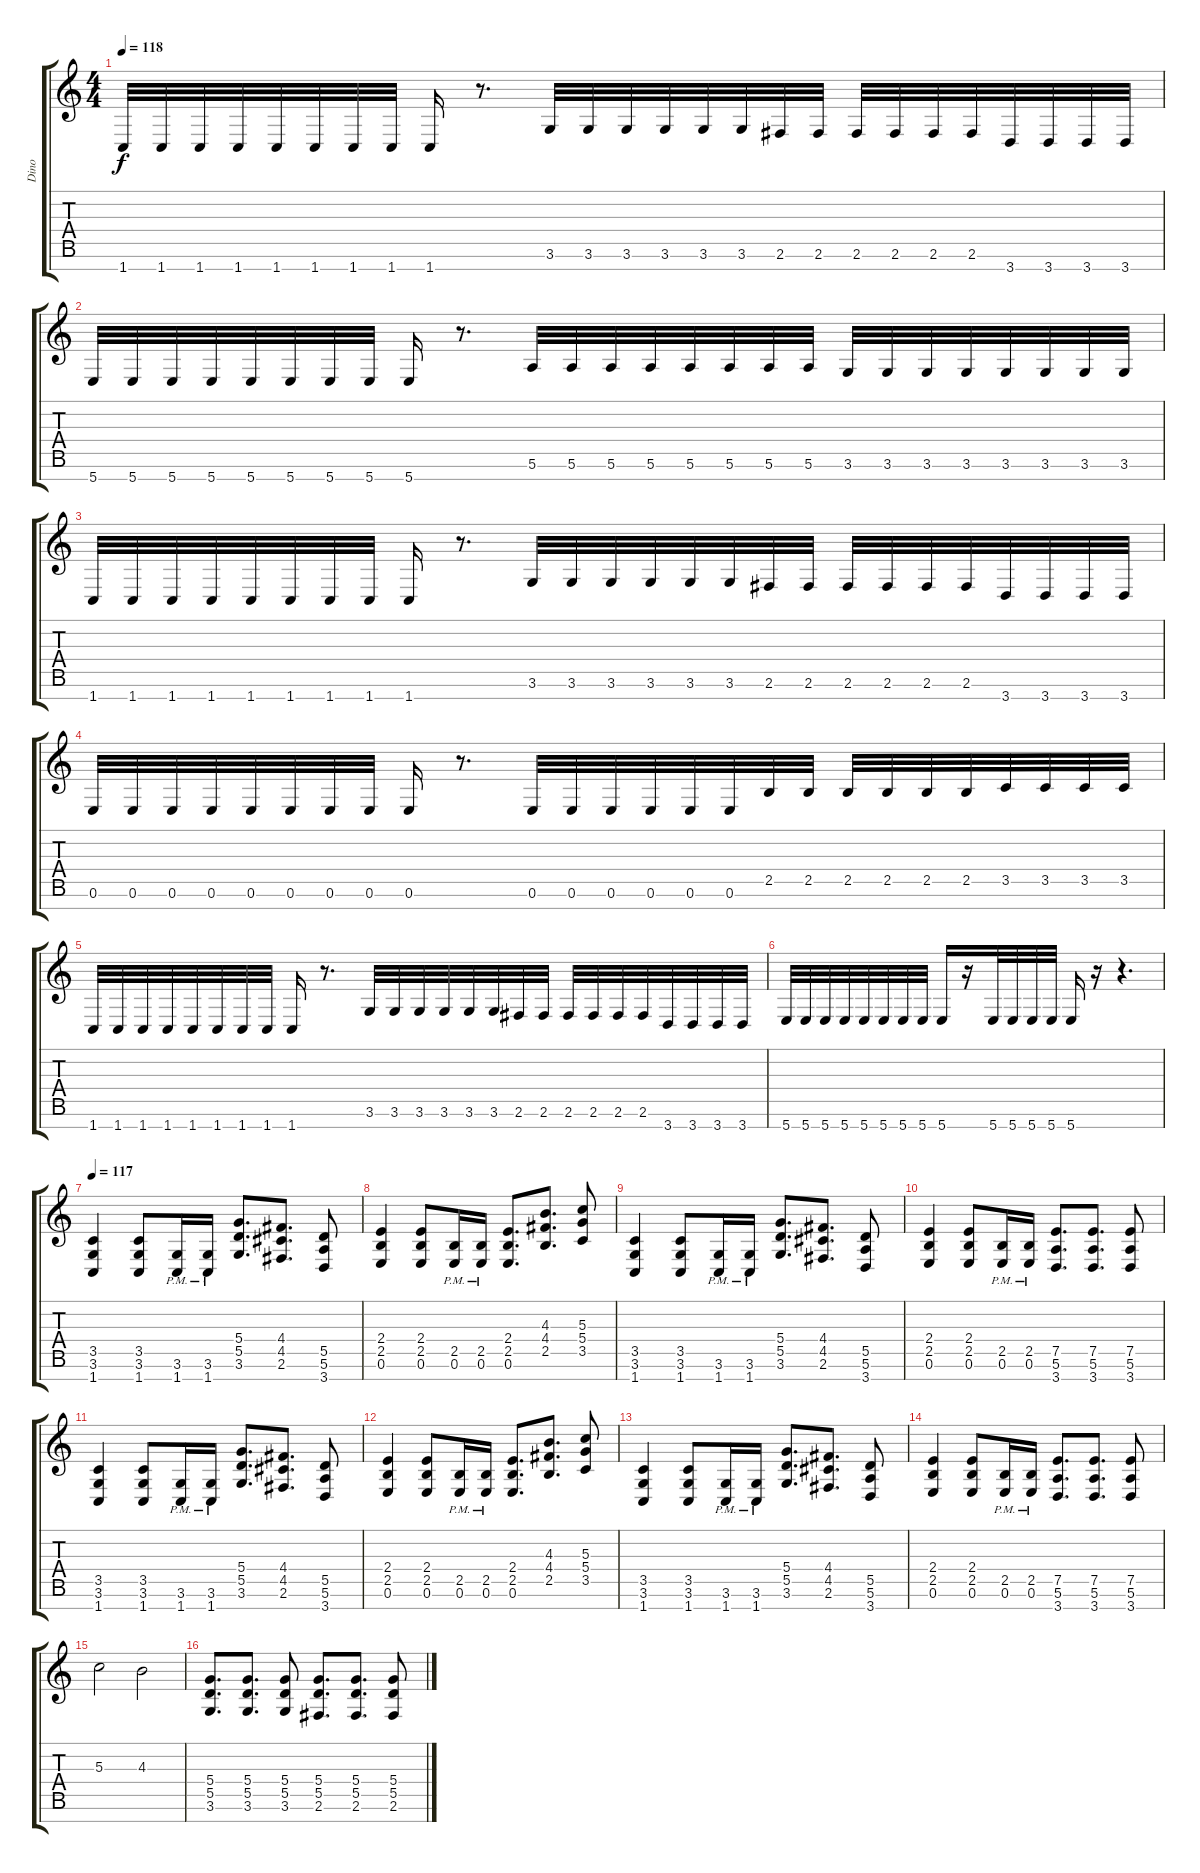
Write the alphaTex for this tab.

\track ("Dino" "Dino") {instrument distortionguitar}
\staff {score tabs}
\tuning (E4 B3 G3 D3 A2 E2 B1) {hide}
\ts (4 4)
\tempo 118
\clef g2
\ks c
1.7.32{dy f} 1.7.32 1.7.32 1.7.32 1.7.32 1.7.32 1.7.32 1.7.32 1.7.16 r.8{d} 3.6.32 3.6.32 3.6.32 3.6.32 3.6.32 3.6.32 2.6.32 2.6.32 2.6.32 2.6.32 2.6.32 2.6.32 3.7.32 3.7.32 3.7.32 3.7.32 |
5.7.32 5.7.32 5.7.32 5.7.32 5.7.32 5.7.32 5.7.32 5.7.32 5.7.16 r.8{d} 5.6.32 5.6.32 5.6.32 5.6.32 5.6.32 5.6.32 5.6.32 5.6.32 3.6.32 3.6.32 3.6.32 3.6.32 3.6.32 3.6.32 3.6.32 3.6.32 |
1.7.32 1.7.32 1.7.32 1.7.32 1.7.32 1.7.32 1.7.32 1.7.32 1.7.16 r.8{d} 3.6.32 3.6.32 3.6.32 3.6.32 3.6.32 3.6.32 2.6.32 2.6.32 2.6.32 2.6.32 2.6.32 2.6.32 3.7.32 3.7.32 3.7.32 3.7.32 |
0.6.32 0.6.32 0.6.32 0.6.32 0.6.32 0.6.32 0.6.32 0.6.32 0.6.16 r.8{d} 0.6.32 0.6.32 0.6.32 0.6.32 0.6.32 0.6.32 2.5.32 2.5.32 2.5.32 2.5.32 2.5.32 2.5.32 3.5.32 3.5.32 3.5.32 3.5.32 |
1.7.32 1.7.32 1.7.32 1.7.32 1.7.32 1.7.32 1.7.32 1.7.32 1.7.16 r.8{d} 3.6.32 3.6.32 3.6.32 3.6.32 3.6.32 3.6.32 2.6.32 2.6.32 2.6.32 2.6.32 2.6.32 2.6.32 3.7.32 3.7.32 3.7.32 3.7.32 |
5.7.32 5.7.32 5.7.32 5.7.32 5.7.32 5.7.32 5.7.32 5.7.32 5.7.16 r.16 5.7.32 5.7.32 5.7.32 5.7.32 5.7.16 r.16 r.4{d} |
\tempo 117
(3.5 3.6 1.7).4{balance 8} (3.5 3.6 1.7).8 (3.6{pm} 1.7{pm}).16 (3.6{pm} 1.7{pm}).16 (5.4 5.5 3.6).8{d} (4.4 4.5 2.6).8{d} (5.5 5.6 3.7).8 |
(2.4 2.5 0.6).4 (2.4 2.5 0.6).8 (2.5{pm} 0.6).16 (2.5{pm} 0.6).16 (2.4 2.5 0.6).8{d} (4.3 4.4 2.5).8{d} (5.3 5.4 3.5).8 |
(3.5 3.6 1.7).4 (3.5 3.6 1.7).8 (3.6{pm} 1.7{pm}).16 (3.6{pm} 1.7{pm}).16 (5.4 5.5 3.6).8{d} (4.4 4.5 2.6).8{d} (5.5 5.6 3.7).8 |
(2.4 2.5 0.6).4 (2.4 2.5 0.6).8 (2.5{pm} 0.6{pm}).16 (2.5{pm} 0.6{pm}).16 (7.5 5.6 3.7).8{d} (7.5 5.6 3.7).8{d} (7.5 5.6 3.7).8 |
(3.5 3.6 1.7).4 (3.5 3.6 1.7).8 (3.6{pm} 1.7{pm}).16 (3.6{pm} 1.7{pm}).16 (5.4 5.5 3.6).8{d} (4.4 4.5 2.6).8{d} (5.5 5.6 3.7).8 |
(2.4 2.5 0.6).4 (2.4 2.5 0.6).8 (2.5{pm} 0.6{pm}).16 (2.5{pm} 0.6{pm}).16 (2.4 2.5 0.6).8{d} (4.3 4.4 2.5).8{d} (5.3 5.4 3.5).8 |
(3.5 3.6 1.7).4 (3.5 3.6 1.7).8 (3.6{pm} 1.7{pm}).16 (3.6{pm} 1.7{pm}).16 (5.4 5.5 3.6).8{d} (4.4 4.5 2.6).8{d} (5.5 5.6 3.7).8 |
(2.4 2.5 0.6).4 (2.4 2.5 0.6).8 (2.5{pm} 0.6{pm}).16 (2.5{pm} 0.6{pm}).16 (7.5 5.6 3.7).8{d} (7.5 5.6 3.7).8{d} (7.5 5.6 3.7).8 |
5.3.2 4.3.2 |
(5.4 5.5 3.6).8{d} (5.4 5.5 3.6).8{d} (5.4 5.5 3.6).8 (5.4 5.5 2.6).8{d} (5.4 5.5 2.6).8{d} (5.4 5.5 2.6).8
